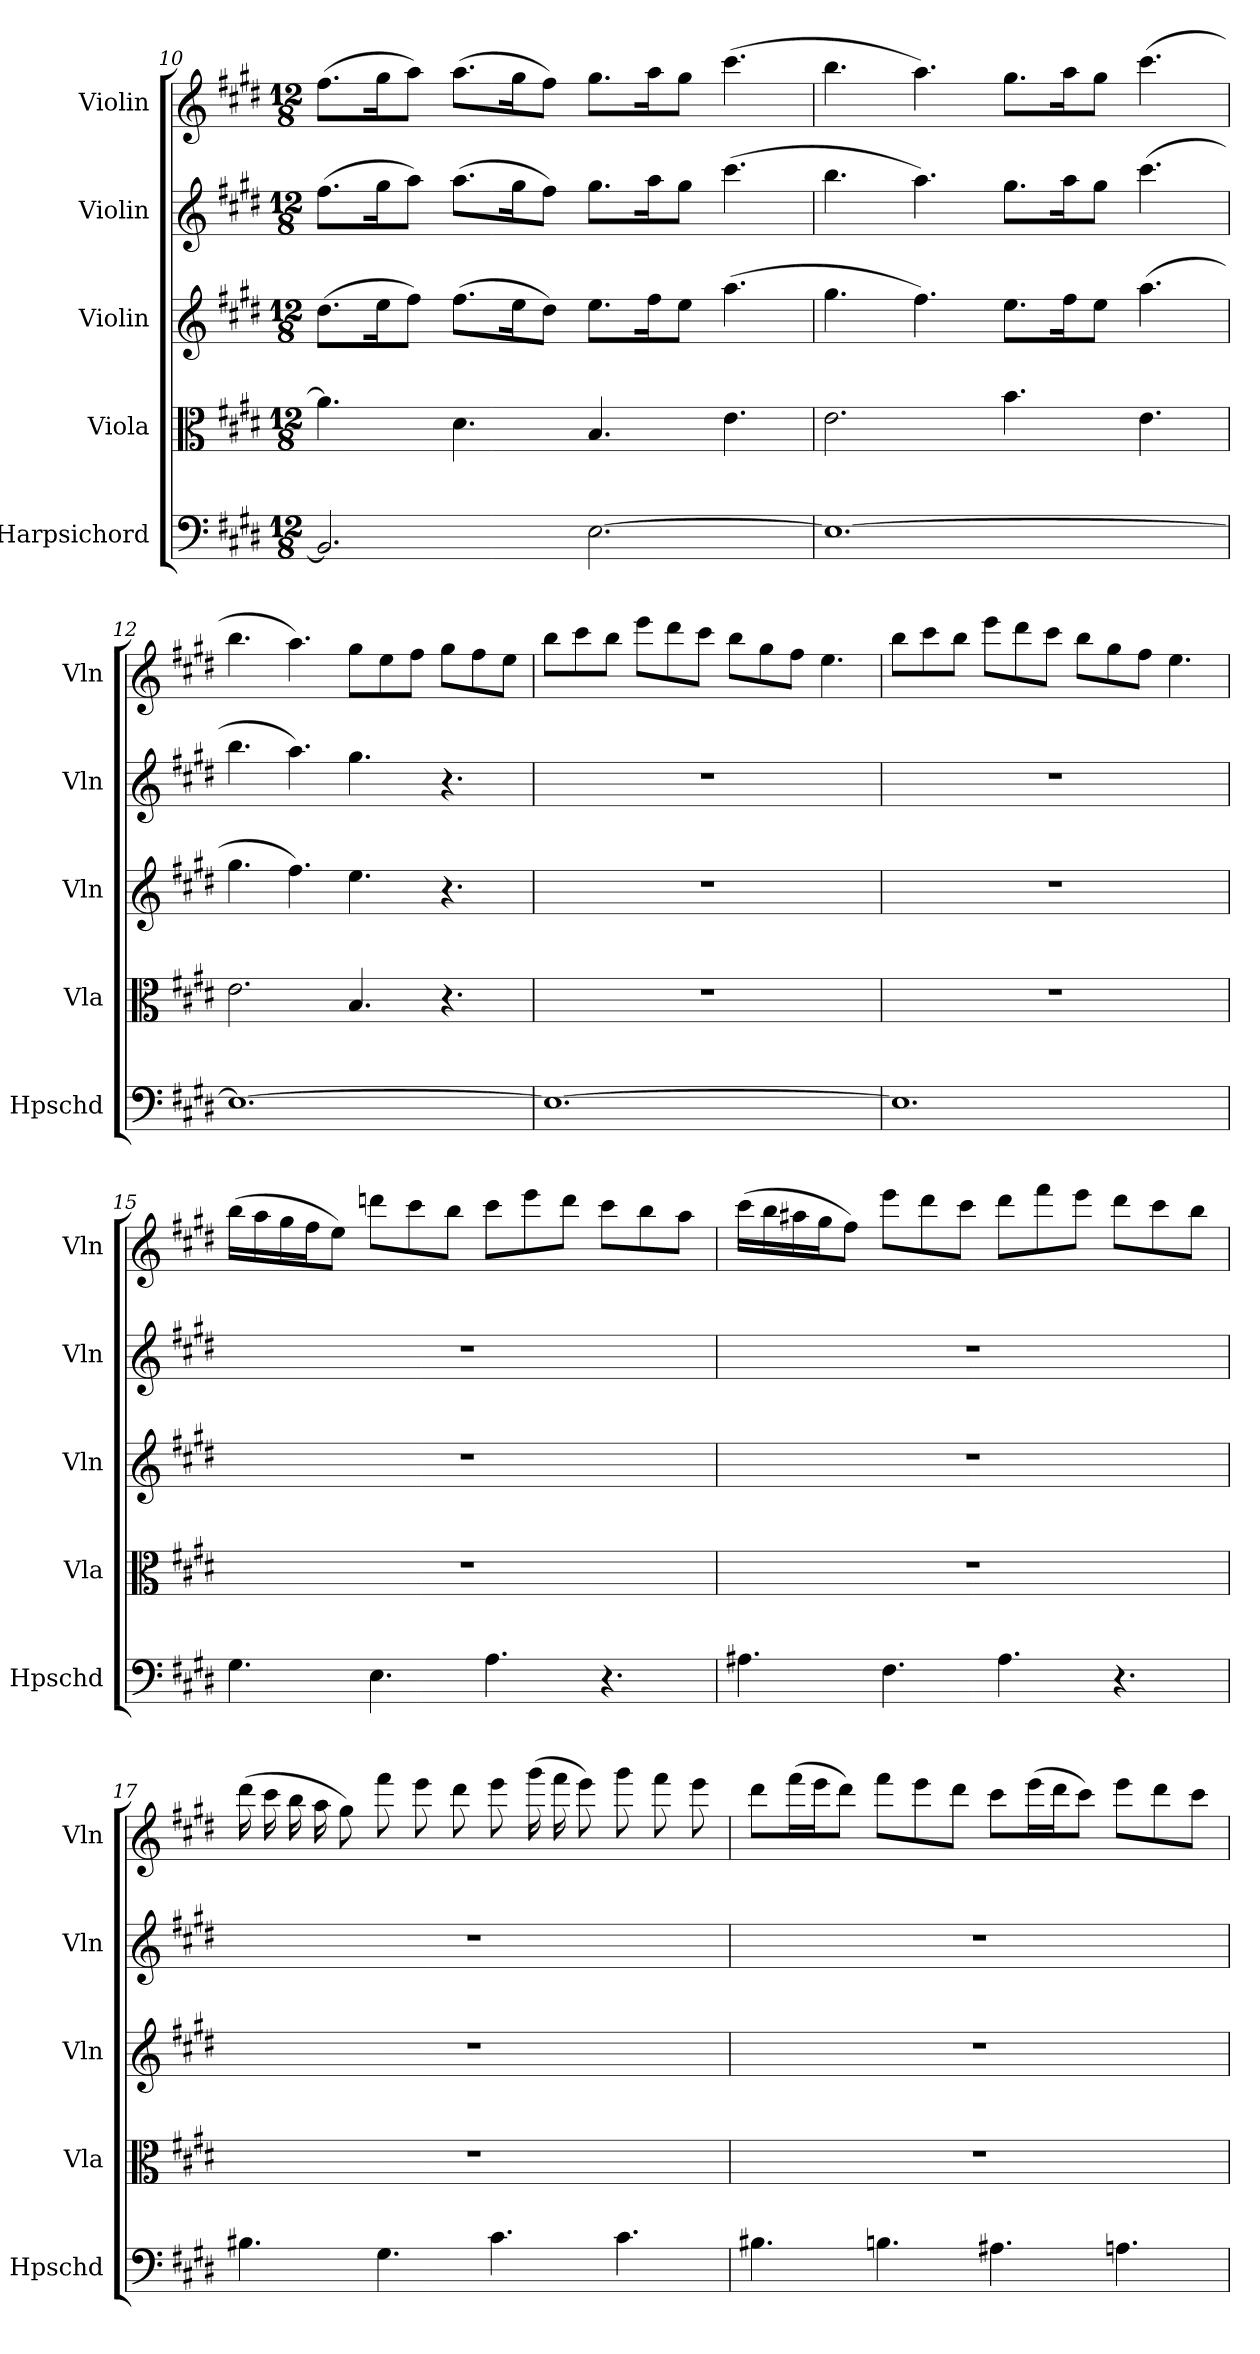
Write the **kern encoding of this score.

**kern	**kern	**kern	**kern	**kern
*part5	*part4	*part3	*part2	*part1
*staff5	*staff4	*staff3	*staff2	*staff1
*I"Harpsichord	*I"Viola	*I"Violin	*I"Violin	*I"Violin
*I'Hpschd	*I'Vla	*I'Vln	*I'Vln	*I'Vln
*clefF4	*clefC3	*clefG2	*clefG2	*clefG2
*k[f#c#g#d#]	*k[f#c#g#d#]	*k[f#c#g#d#]	*k[f#c#g#d#]	*k[f#c#g#d#]
*E:	*E:	*E:	*E:	*E:
*M12/8	*M12/8	*M12/8	*M12/8	*M12/8
=10	=10	=10	=10	=10
2.BB/]	4.a\]	(8.dd#\L	(8.ff#\L	(8.ff#\L
.	.	16ee\K	16gg#\K	16gg#\K
.	.	8ff#\J)	8aa\J)	8aa\J)
.	4.d#\	(8.ff#\L	(8.aa\L	(8.aa\L
.	.	16ee\K	16gg#\K	16gg#\K
.	.	8dd#\J)	8ff#\J)	8ff#\J)
[2.E\	4.B/	8.ee\L	8.gg#\L	8.gg#\L
.	.	16ff#\K	16aa\K	16aa\K
.	.	8ee\J	8gg#\J	8gg#\J
.	4.e\	(4.aa\	(4.ccc#\	(4.ccc#\
=11	=11	=11	=11	=11
1.E\_	2.e\	4.gg#\	4.bb\	4.bb\
.	.	4.ff#\)	4.aa\)	4.aa\)
.	4.b\	8.ee\L	8.gg#\L	8.gg#\L
.	.	16ff#\K	16aa\K	16aa\K
.	.	8ee\J	8gg#\J	8gg#\J
.	4.e\	(4.aa\	(4.ccc#\	(4.ccc#\
=12	=12	=12	=12	=12
1.E\_	2.e\	4.gg#\	4.bb\	4.bb\
.	.	4.ff#\)	4.aa\)	4.aa\)
.	4.B/	4.ee\	4.gg#\	8gg#\L
.	.	.	.	8ee\
.	.	.	.	8ff#\J
.	4.r	4.r	4.r	8gg#\L
.	.	.	.	8ff#\
.	.	.	.	8ee\J
=13	=13	=13	=13	=13
1.E\_	1.r	1.r	1.r	8bb\L
.	.	.	.	8ccc#\
.	.	.	.	8bb\J
.	.	.	.	8eee\L
.	.	.	.	8ddd#\
.	.	.	.	8ccc#\J
.	.	.	.	8bb\L
.	.	.	.	8gg#\
.	.	.	.	8ff#\J
.	.	.	.	4.ee\
=14	=14	=14	=14	=14
1.E\]	1.r	1.r	1.r	8bb\L
.	.	.	.	8ccc#\
.	.	.	.	8bb\J
.	.	.	.	8eee\L
.	.	.	.	8ddd#\
.	.	.	.	8ccc#\J
.	.	.	.	8bb\L
.	.	.	.	8gg#\
.	.	.	.	8ff#\J
.	.	.	.	4.ee\
=15	=15	=15	=15	=15
4.G#\	1.r	1.r	1.r	(16bb\LL
.	.	.	.	16aa\
.	.	.	.	16gg#\
.	.	.	.	16ff#\J
.	.	.	.	8ee\J)
4.E\	.	.	.	8dddn\L
.	.	.	.	8ccc#\
.	.	.	.	8bb\J
4.A\	.	.	.	8ccc#\L
.	.	.	.	8eee\
.	.	.	.	8ddd\J
4.r	.	.	.	8ccc#\L
.	.	.	.	8bb\
.	.	.	.	8aa\J
=16	=16	=16	=16	=16
4.A#X\	1.r	1.r	1.r	(16ccc#\LL
.	.	.	.	16bb\
.	.	.	.	16aa#X\
.	.	.	.	16gg#\J
.	.	.	.	8ff#\J)
4.F#\	.	.	.	8eee\L
.	.	.	.	8ddd#\
.	.	.	.	8ccc#\J
4.A#\	.	.	.	8ddd#\L
.	.	.	.	8fff#\
.	.	.	.	8eee\J
4.r	.	.	.	8ddd#\L
.	.	.	.	8ccc#\
.	.	.	.	8bb\J
=17	=17	=17	=17	=17
4.B#X\	1.r	1.r	1.r	(16ddd#\
.	.	.	.	16ccc#\
.	.	.	.	16bb\
.	.	.	.	16aa\
.	.	.	.	8gg#\)
4.G#\	.	.	.	8fff#\
.	.	.	.	8eee\
.	.	.	.	8ddd#\
4.c#\	.	.	.	8eee\
.	.	.	.	(16ggg#\
.	.	.	.	16fff#\
.	.	.	.	8eee\)
4.c#\	.	.	.	8ggg#\
.	.	.	.	8fff#\
.	.	.	.	8eee\
=18	=18	=18	=18	=18
4.B#X\	1.r	1.r	1.r	8ddd#\L
.	.	.	.	(16fff#\L
.	.	.	.	16eee\J
.	.	.	.	8ddd#\J)
4.Bn\	.	.	.	8fff#\L
.	.	.	.	8eee\
.	.	.	.	8ddd#\J
4.A#X\	.	.	.	8ccc#\L
.	.	.	.	(16eee\L
.	.	.	.	16ddd#\J
.	.	.	.	8ccc#\J)
4.An\	.	.	.	8eee\L
.	.	.	.	8ddd#\
.	.	.	.	8ccc#\J
=	=	=	=	=
*-	*-	*-	*-	*-
